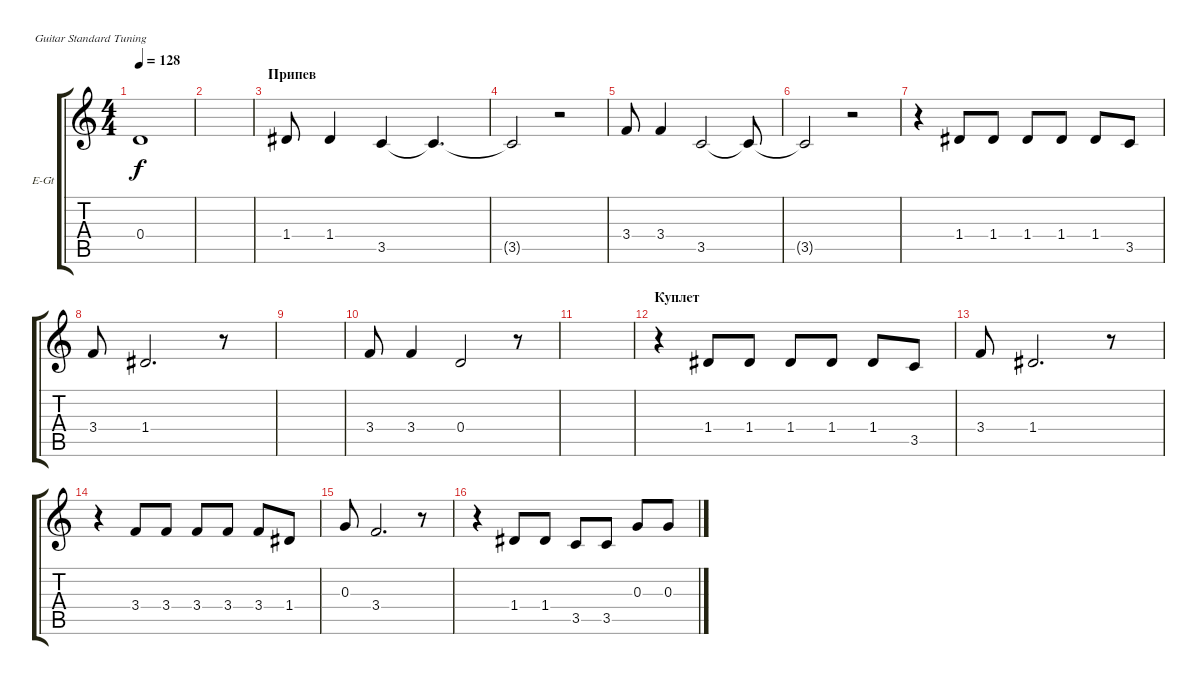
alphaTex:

\defaultSystemsLayout 4
\bracketExtendMode groupsimilarinstruments
\firstSystemTrackNameOrientation horizontal
\otherSystemsTrackNameOrientation horizontal
\track ("В. Бутусов (Вокал)" "E-Gt") {instrument electricguitarclean}
\staff {score tabs}
\tuning (E4 B3 G3 D3 A2 E2)
\ts (4 4)
\tempo 128
\clef g2
\ks c
0.4.1{dy f} |
|
\section ("" "Припев")
1.4.8 1.4.4 3.5.4 3.5{t}.4{d} |
3.5{t}.2 r.2 |
3.4.8 3.4.4 3.5.2 3.5{t}.8 |
3.5{t}.2 r.2 |
r.4 1.4.8 1.4.8 1.4.8 1.4.8 1.4.8 3.5.8 |
3.4.8 1.4.2{d} r.8 |
|
3.4.8 3.4.4 0.4.2 r.8 |
|
\section ("" "Куплет")
r.4 1.4.8 1.4.8 1.4.8 1.4.8 1.4.8 3.5.8 |
3.4.8 1.4.2{d} r.8 |
r.4 3.4.8 3.4.8 3.4.8 3.4.8 3.4.8 1.4.8 |
0.3.8 3.4.2{d} r.8 |
r.4 1.4.8 1.4.8 3.5.8 3.5.8 0.3.8 0.3.8
